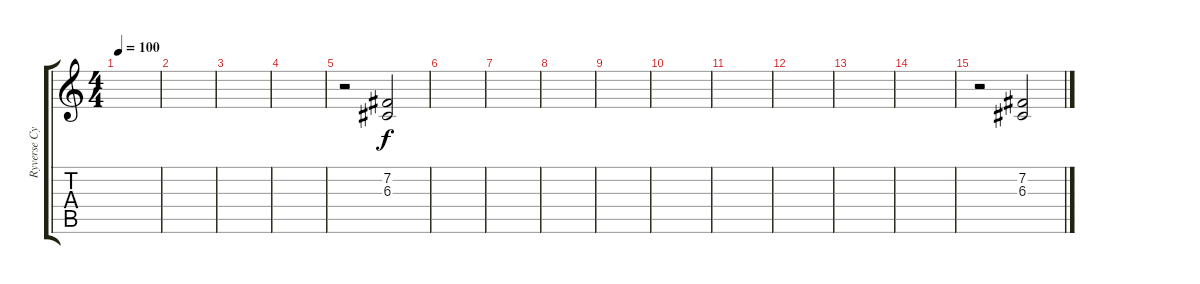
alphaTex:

\track ("Ryverse Cymbal" "Ryverse Cy") {instrument reversecymbal}
\staff {score tabs}
\tuning (E4 B3 G3 D3 A2 E2) {hide}
\ts (4 4)
\tempo 100
\clef g2
\ks c
|
|
|
|
r.2 (7.2 6.3).2 |
|
|
|
|
|
|
|
|
|
r.2 (7.2 6.3).2
